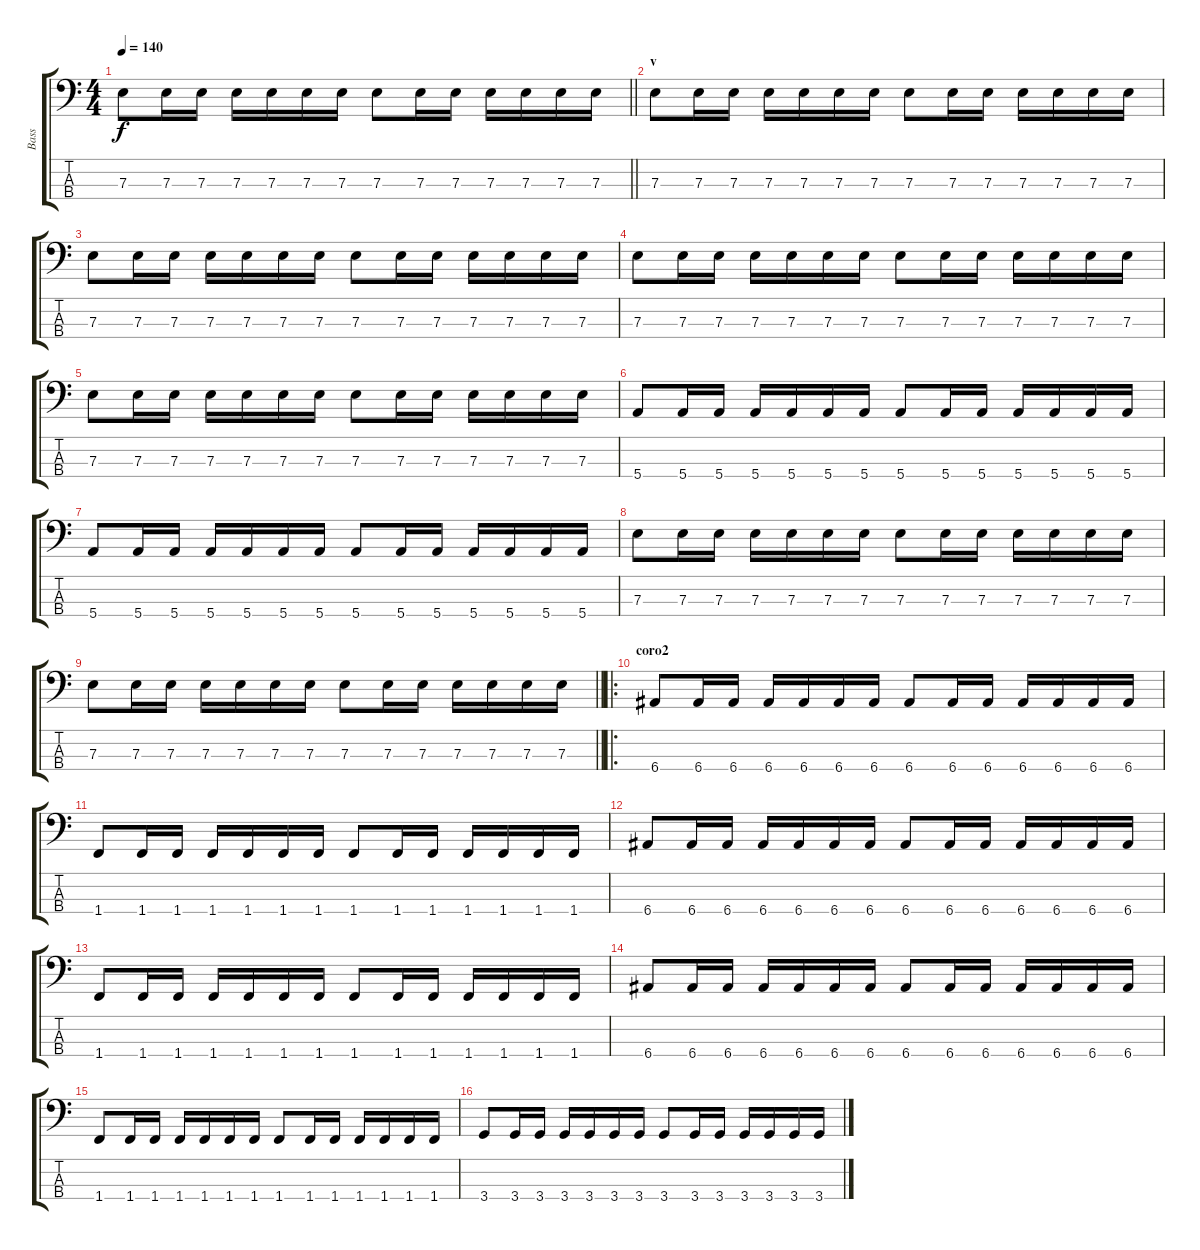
\track ("Bass" "Bass") {instrument electricbassfinger}
\staff {score tabs}
\tuning (G2 D2 A1 E1) {hide}
\ts (4 4)
\tempo 140
\clef f4
\barLineRight lightlight
\ks c
7.3.8{dy f} 7.3.16 7.3.16 7.3.16 7.3.16 7.3.16 7.3.16 7.3.8 7.3.16 7.3.16 7.3.16 7.3.16 7.3.16 7.3.16 |
\section ("" "v")
7.3.8 7.3.16 7.3.16 7.3.16 7.3.16 7.3.16 7.3.16 7.3.8 7.3.16 7.3.16 7.3.16 7.3.16 7.3.16 7.3.16 |
7.3.8 7.3.16 7.3.16 7.3.16 7.3.16 7.3.16 7.3.16 7.3.8 7.3.16 7.3.16 7.3.16 7.3.16 7.3.16 7.3.16 |
7.3.8 7.3.16 7.3.16 7.3.16 7.3.16 7.3.16 7.3.16 7.3.8 7.3.16 7.3.16 7.3.16 7.3.16 7.3.16 7.3.16 |
7.3.8 7.3.16 7.3.16 7.3.16 7.3.16 7.3.16 7.3.16 7.3.8 7.3.16 7.3.16 7.3.16 7.3.16 7.3.16 7.3.16 |
5.4.8 5.4.16 5.4.16 5.4.16 5.4.16 5.4.16 5.4.16 5.4.8 5.4.16 5.4.16 5.4.16 5.4.16 5.4.16 5.4.16 |
5.4.8 5.4.16 5.4.16 5.4.16 5.4.16 5.4.16 5.4.16 5.4.8 5.4.16 5.4.16 5.4.16 5.4.16 5.4.16 5.4.16 |
7.3.8 7.3.16 7.3.16 7.3.16 7.3.16 7.3.16 7.3.16 7.3.8 7.3.16 7.3.16 7.3.16 7.3.16 7.3.16 7.3.16 |
\barLineRight lightlight
7.3.8 7.3.16 7.3.16 7.3.16 7.3.16 7.3.16 7.3.16 7.3.8 7.3.16 7.3.16 7.3.16 7.3.16 7.3.16 7.3.16 |
\ro
\section ("" "coro2")
6.4.8 6.4.16 6.4.16 6.4.16 6.4.16 6.4.16 6.4.16 6.4.8 6.4.16 6.4.16 6.4.16 6.4.16 6.4.16 6.4.16 |
1.4.8 1.4.16 1.4.16 1.4.16 1.4.16 1.4.16 1.4.16 1.4.8 1.4.16 1.4.16 1.4.16 1.4.16 1.4.16 1.4.16 |
6.4.8 6.4.16 6.4.16 6.4.16 6.4.16 6.4.16 6.4.16 6.4.8 6.4.16 6.4.16 6.4.16 6.4.16 6.4.16 6.4.16 |
1.4.8 1.4.16 1.4.16 1.4.16 1.4.16 1.4.16 1.4.16 1.4.8 1.4.16 1.4.16 1.4.16 1.4.16 1.4.16 1.4.16 |
6.4.8 6.4.16 6.4.16 6.4.16 6.4.16 6.4.16 6.4.16 6.4.8 6.4.16 6.4.16 6.4.16 6.4.16 6.4.16 6.4.16 |
1.4.8 1.4.16 1.4.16 1.4.16 1.4.16 1.4.16 1.4.16 1.4.8 1.4.16 1.4.16 1.4.16 1.4.16 1.4.16 1.4.16 |
3.4.8 3.4.16 3.4.16 3.4.16 3.4.16 3.4.16 3.4.16 3.4.8 3.4.16 3.4.16 3.4.16 3.4.16 3.4.16 3.4.16
